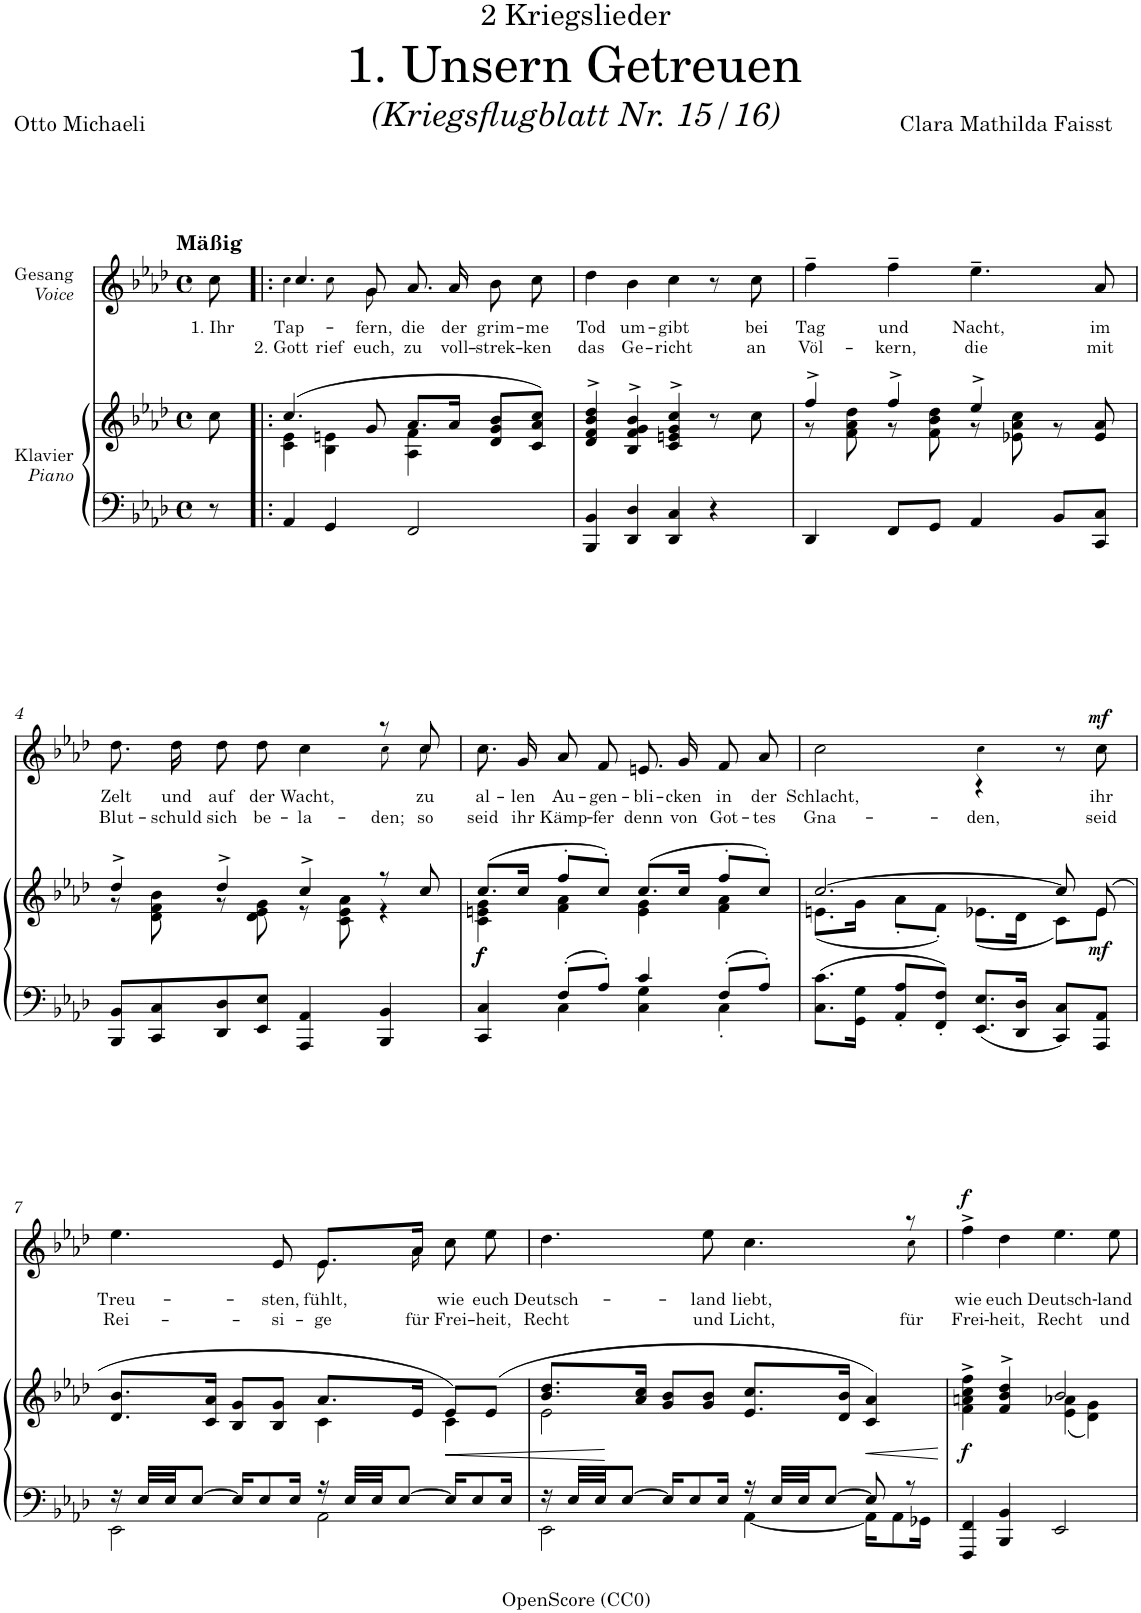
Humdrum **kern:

**kern	**kern	**dynam	**kern	**text	**text	**dynam
*part2	*part2	*part2	*part1	*part1	*part1	*part1
*staff3	*staff2	*staff2/3	*staff1	*staff1	*staff1	*staff1
*I"Klavier Piano	*	*	*I"Gesang Voice	*	*	*
*I'Pno	*	*	*	*	*	*
*clefF4	*clefG2	*	*clefG2	*	*	*
*k[b-e-a-d-]	*k[b-e-a-d-]	*	*k[b-e-a-d-]	*	*	*
*M4/4	*M4/4	*	*M4/4	*	*	*
*met(c)	*met(c)	*	*met(c)	*	*	*
=	=	=	=	=	=	=
!	!	!	!LO:TX:a:B:t=Mäßig	!	!	!
!	!	!	!	!LO:LY:b	!	!
8r	8cc\	.	8cc\	1. Ihr	.	.
=1!|:	=1!|:	=1!|:	=1!|:	=1!|:	=1!|:	=1!|:
*	*^	*	*	*	*	*
!	!	!	!	!	!LO:LY:b	!	!
*	*	*	*	*^	*	*	*
!	!	!	!	!	!	!	!LO:LY:b	!
4AA-/	(4.cc/	4c\ 4e-\	.	4.cc/	4cc!\	.	2. Gott	.
!	!	!	!	!	!	!	!LO:LY:b	!
4GG/	.	4B-\ 4en\	.	.	8cc!\	.	rief	.
!	!	!	!	!	!	!LO:LY:b	!LO:LY:b	!
.	8g/	.	.	8g/	8g!\	-fern,	euch,	.
!	!	!	!	!	!	!LO:LY:b	!LO:LY:b	!
2FF/	8.a-/L	4A-\ 4f\	.	8.a-/	2ryy	die	zu	.
!	!	!	!	!	!	!LO:LY:b	!LO:LY:b	!
.	16a-/Jk	.	.	16a-/	.	der	voll-	.
!	!	!	!	!	!	!LO:LY:b	!LO:LY:b	!
.	8b-/L	8d-/ 8g/L	.	8b-\	.	grim-	-strek-	.
!	!	!	!	!	!	!LO:LY:b	!LO:LY:b	!
.	8cc/J)	8c/ 8a-/J	.	8cc\	.	-me	-ken	.
*	*	*	*	*v	*v	*	*	*
=2	=2	=2	=2	=2	=2	=2	=2
!	!	!	!	!	!LO:LY:b	!LO:LY:b	!
*	*v	*v	*	*	*	*	*
4BBB-/ 4BB-/	4d-/^> 4f/^> 4b-/^> 4dd-/^>	.	4dd-\	Tod	das	.
!	!	!	!	!LO:LY:b	!LO:LY:b	!
4DD-/ 4D-/	4B-/^> 4f/^> 4g/^> 4b-/^>	.	4b-\	um-	Ge-	.
!	!	!	!	!LO:LY:b	!LO:LY:b	!
4DD-/ 4C/	4c/^> 4en/^> 4g/^> 4cc/^>	.	4cc\	-gibt	-richt	.
4r	8r	.	8r	.	.	.
!	!	!	!	!LO:LY:b	!LO:LY:b	!
.	8cc\	.	8cc\	bei	an	.
=3	=3	=3	=3	=3	=3	=3
*	*^	*	*	*	*	*
!	!	!	!	!	!LO:LY:b	!LO:LY:b	!
4DD-/	4ff^/	8r	.	4ff~\	Tag	Völ-	.
.	.	8f\ 8a-\ 8dd-\	.	.	.	.	.
!	!	!	!	!	!LO:LY:b	!LO:LY:b	!
8FF/L	4ff^/	8r	.	4ff~\	und	-kern,	.
8GG/J	.	8f\ 8b-\ 8dd-\	.	.	.	.	.
!	!	!	!	!	!LO:LY:b	!LO:LY:b	!
4AA-/	4ee-^/	8r	.	4.ee-~\	Nacht,	die	.
.	.	8e-X\ 8a-\ 8cc\	.	.	.	.	.
8BB-/L	8ryy	8r	.	.	.	.	.
!	!	!	!	!	!LO:LY:b	!LO:LY:b	!
8CC/ 8C/J	8a-/	8e-/	.	8a-/	im	mit	.
!!LO:LB:g=z
=4	=4	=4	=4	=4	=4	=4	=4
*	*	*	*	*^	*	*	*
!	!	!	!	!	!	!LO:LY:b	!LO:LY:b	!
8BBB-/ 8BB-/L	4dd-^/	8r	.	2ryy	8.dd-\	Zelt	Blut-	.
8CC/ 8C/	.	8d-\ 8f\ 8b-\	.	.	.	.	.	.
!	!	!	!	!	!	!LO:LY:b	!LO:LY:b	!
.	.	.	.	.	16dd-\	und	-schuld	.
!	!	!	!	!	!	!LO:LY:b	!LO:LY:b	!
8DD-/ 8D-/	4dd-^/	8r	.	.	8dd-\	auf	sich	.
!	!	!	!	!	!	!LO:LY:b	!LO:LY:b	!
8EE-/ 8E-/J	.	8d-\ 8e-\ 8g\	.	.	8dd-\	der	be-	.
!	!	!	!	!	!	!LO:LY:b	!LO:LY:b	!
4AAA-/ 4AA-/	4cc^/	8r	.	4ryy	4cc\	Wacht,	-la-	.
.	.	8c\ 8e-\ 8a-\	.	.	.	.	.	.
!	!	!	!	!	!	!	!LO:LY:b	!
4BBB-/ 4BB-/	8r	4r	.	8r	8cc\	.	-den;	.
!	!	!	!	!	!	!LO:LY:b	!LO:LY:b	!
.	8cc/	.	.	8cc/	8cc\	zu	so	.
=5	=5	=5	=5	=5	=5	=5	=5	=5
*^	*	*	*	*	*	*	*	*
!	!	!	!	!LO:DY:b	!	!	!LO:LY:b	!LO:LY:b	!
!	!	!	!	!LO:DY:n=1:b	!	!	!	!	!
*	*	*	*	*	*v	*v	*	*	*
4C/	4CC/	(8.cc/L	4c\ 4en\ 4g\	f f	8.cc\	al-	seid	.
!	!	!	!	!	!	!LO:LY:b	!LO:LY:b	!
.	.	16cc/Jk	.	.	16g/	-len	ihr	.
!	!	!	!	!	!	!LO:LY:b	!LO:LY:b	!
8F'/L	4C\	8ff'/L	4f\ 4a-\	.	8a-/	Au-	Kämp-	.
!	!	!	!	!	!	!LO:LY:b	!LO:LY:b	!
8A-'/J	.	8cc'/J)	.	.	8f/	-gen-	-fer	.
!	!	!	!	!	!	!LO:LY:b	!LO:LY:b	!
4c/	4C\ 4G\	(8.cc/L	4e\ 4g\	.	8.en/	-bli-	denn	.
!	!	!	!	!	!	!LO:LY:b	!LO:LY:b	!
.	.	16cc/Jk	.	.	16g/	-cken	von	.
!	!	!	!	!	!	!LO:LY:b	!LO:LY:b	!
8F'/L	4C'\	8ff'/L	4f\ 4a-\	.	8f/	in	Got-	.
!	!	!	!	!	!	!LO:LY:b	!LO:LY:b	!
8A-'/J	.	8cc'/J)	.	.	8a-/	der	-tes	.
*v	*v	*	*	*	*	*	*	*
=6	=6	=6	=6	=6	=6	=6	=6
!	!	!	!	!	!LO:LY:b	!LO:LY:b	!
*	*	*	*	*^	*	*	*
8.C\ 8.c\L	[2.cc/	(8.en\L	.	2cc\	2ryy	Schlacht,	Gna-	.
16GG\ 16G\Jk	.	16g\Jk	.	.	.	.	.	.
8AA-/' 8A-/'L	.	8a-'\L	.	.	.	.	.	.
8FF/' 8F/'J	.	8f'\J)	.	.	.	.	.	.
!	!	!	!	!	!	!	!LO:LY:b	!
8.EE-/ 8.E-/L	.	(8.e-X\L	.	4cc\	4r	.	-den,	.
16DD-/ 16D-/Jk	.	16d-\Jk	.	.	.	.	.	.
8CC/ 8C/L	8cc/]	8c\L)	.	8r	4ryy	.	.	.
!	!	!	!LO:DY:b	!	!	!LO:LY:b	!LO:LY:b	!LO:DY:a
8AAA-/ 8AA-/J	(8e-/	8e-\J	mf	8cc\	.	ihr	seid	mf
!!LO:LB:g=z	!!
=7	=7	=7	=7	=7	=7	=7	=7	=7
*^	*	*	*	*	*	*	*	*
!	!	!	!	!	!	!	!LO:LY:b	!LO:LY:b	!
16r	2EE-\	8.d-/ 8.b-/L	2ryy	.	4.ee-\	2ryy	Treu-	Rei-	.
32E-/LLL	.	.	.	.	.	.	.	.	.
32E-/JJ	.	.	.	.	.	.	.	.	.
[8E-/J	.	.	.	.	.	.	.	.	.
.	.	16c/ 16a-/Jk	.	.	.	.	.	.	.
16E-/KL]	.	8B-/ 8g/L	.	.	.	.	.	.	.
8E-/	.	.	.	.	.	.	.	.	.
!	!	!	!	!	!	!	!LO:LY:b	!LO:LY:b	!
.	.	8B-/ 8g/J	.	.	8e-/	.	-sten,	-si-	.
16E-/Jk	.	.	.	.	.	.	.	.	.
!	!	!	!	!	!	!	!LO:LY:b	!LO:LY:b	!
16r	2AA-\	8.a-/L	4c\	.	8.e-/L	8.e-!\	fühlt,	-ge	.
32E-/LLL	.	.	.	.	.	.	.	.	.
32E-/JJ	.	.	.	.	.	.	.	.	.
[8E-/J	.	.	.	.	.	.	.	.	.
!	!	!	!	!	!	!	!	!LO:LY:b	!
.	.	16e-/Jk	.	.	16a-/Jk	16a-!\	.	für	.
!	!	!	!	!LO:HP:b	!	!	!LO:LY:b	!LO:LY:b	!
16E-/KL]	.	8e-/L)	4c\	<	8cc\	4ryy	wie	Frei-	.
8E-/	.	.	.	.	.	.	.	.	.
!	!	!	!	!	!	!	!LO:LY:b	!LO:LY:b	!
.	.	(8e-/J	.	.	8ee-\	.	euch	-heit,	.
16E-/Jk	.	.	.	.	.	.	.	.	.
=8	=8	=8	=8	=8	=8	=8	=8	=8	=8
!	!	!	!	!	!	!	!LO:LY:b	!LO:LY:b	!
16r	2EE-\	8.b-/ 8.dd-/L	2e-\	.	4.dd-\	2ryy	Deutsch-	Recht	.
32E-/LLL	.	.	.	.	.	.	.	.	.
32E-/JJ	.	.	.	.	.	.	.	.	.
[8E-/J	.	.	.	.	.	.	.	.	.
.	.	16a-/ 16cc/Jk	.	[	.	.	.	.	.
16E-/KL]	.	8g/ 8b-/L	.	.	.	.	.	.	.
8E-/	.	.	.	.	.	.	.	.	.
!	!	!	!	!	!	!	!LO:LY:b	!LO:LY:b	!
.	.	8g/ 8b-/J	.	.	8ee-\	.	-land	und	.
16E-/Jk	.	.	.	.	.	.	.	.	.
!	!	!	!	!	!	!	!LO:LY:b	!LO:LY:b	!
16r	[4AA-\	8.e-/ 8.cc/L	2ryy	.	4.cc\	4.ryy	liebt,	Licht,	.
32E-/LLL	.	.	.	.	.	.	.	.	.
32E-/JJ	.	.	.	.	.	.	.	.	.
[8E-/J	.	.	.	.	.	.	.	.	.
.	.	16d-/ 16b-/Jk	.	.	.	.	.	.	.
!	!	!	!	!LO:HP:b	!	!	!	!	!
8E-/]	16AA-\KL]	4c/ 4a-/)	.	<	.	.	.	.	.
.	8AA-\	.	.	.	.	.	.	.	.
!	!	!	!	!	!	!	!	!LO:LY:b	!
8r	.	.	.	.	8r	8cc!\	.	für	.
.	16GG-X\Jk	.	.	.	.	.	.	.	.
*v	*v	*	*	*	*v	*v	*	*	*
*	*v	*v	*	*	*	*	*
.	.	[	.	.	.	.
=9	=9	=9	=9	=9	=9	=9
*	*^	*	*	*	*	*
!	!	!	!LO:DY:b	!	!LO:LY:b	!LO:LY:b	!LO:DY:a
4FFF/ 4FF/	4f\^ 4an\^ 4cc\^ 4ff\^	2ryy	f	4ff^\	wie	Frei-	f
!	!	!	!	!	!LO:LY:b	!LO:LY:b	!
4BBB-/ 4BB-/	4f/^> 4b-/^> 4dd-/^>	.	.	4dd-\	euch	-heit,	.
!	!	!	!	!	!LO:LY:b	!LO:LY:b	!
2EE-/	2b-/	(4e-\ 4a-X\	.	4.ee-\	Deutsch-	Recht	.
.	.	4d-\ 4g\)	.	.	.	.	.
!	!	!	!	!	!LO:LY:b	!LO:LY:b	!
.	.	.	.	8ee-\	-land	und	.
*	*v	*v	*	*	*	*	*
=	=	=	=	=	=	=
*-	*-	*-	*-	*-	*-	*-
